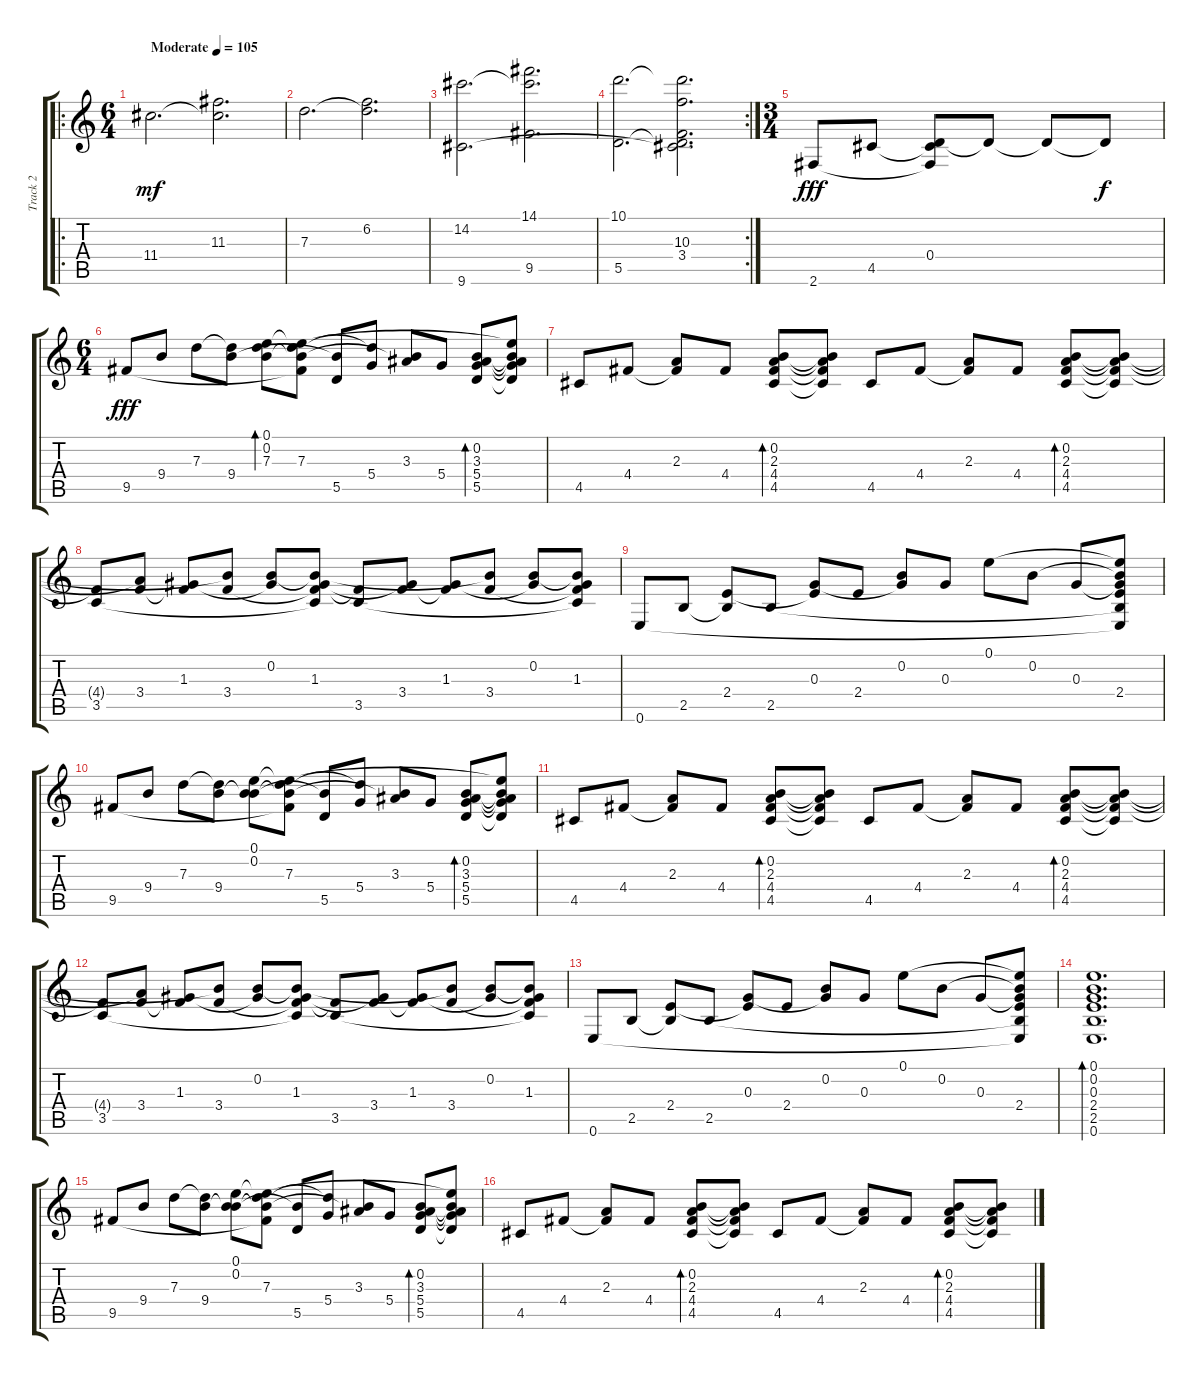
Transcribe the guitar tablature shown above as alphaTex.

\track ("Track 2" "Track 2") {instrument acousticguitarsteel}
\staff {score tabs}
\tuning (E4 B3 G3 D3 A2 E2) {hide}
\ro
\ts (6 4)
\tempo (105 "Moderate")
\clef g2
\ks c
11.4.2{d dy mf instrument orchestralharp} (11.3 11.4{t}).2{d} |
7.3.2{d} (6.2 7.3{t}).2{d} |
(14.2 9.6).2{d} (14.1 14.2{t} 9.5).2{d} |
\rc 2
(10.1 5.5).2{d} (10.1{t} 10.3 3.4 5.5{t} 9.6{t}).2{d} |
\ts (3 4)
2.6.8{dy fff instrument acousticguitarsteel} 4.5.8 (0.4 4.5{t} 2.6{t}).8 0.4{t}.8 0.4{t}.8 0.4{t}.8{dy f} |
\ts (6 4)
9.5.8{dy fff instrument acousticguitarsteel} 9.4.8 7.3.8 (7.3{t} 9.4).8 (0.1 0.2 7.3).8{bd 480} (0.1{t} 0.2{t} 7.3 9.5{t}).8 (9.4{t} 5.5).8 (7.3{t} 5.4).8 (0.2{t} 3.3).8 5.4.8 (0.2 3.3 5.4 5.5).8{bd 480} (0.1{t} 0.2{t} 3.3{t} 5.4{t} 5.5{t}).8 |
4.5.8 4.4.8 (2.3 4.4{t}).8 4.4.8 (0.2 2.3 4.4 4.5).8{bd 480} (0.2{t} 2.3{t} 4.4{t} 4.5{t}).8 4.5.8 4.4.8 (2.3 4.4{t}).8 4.4.8 (0.2 2.3 4.4 4.5).8{bd 480} (0.2{t} 2.3{t} 4.4{t} 4.5{t}).8 |
(4.4{t} 3.5).8 (2.3{t} 3.4).8 (1.3 3.4{t}).8 (0.2{t} 3.4).8 (0.2 1.3{t}).8 (0.2{t} 1.3 3.4{t} 3.5{t}).8 (3.4{t} 3.5).8 (1.3{t} 3.4).8 (1.3 3.4{t}).8 (0.2{t} 3.4).8 (0.2 1.3{t}).8 (0.2{t} 1.3 3.4{t} 3.5{t}).8 |
0.6.8 2.5.8 (2.4 2.5{t}).8 2.5.8 (0.3 2.4{t}).8 2.4.8 (0.2 0.3{t}).8 0.3.8 0.1.8 0.2.8 0.3.8 (0.1{t} 0.2{t} 0.3{t} 2.4 2.5{t} 0.6{t}).8 |
9.5.8 9.4.8 7.3.8 (7.3{t} 9.4).8 (0.1 0.2 9.4{t}).8 (0.1{t} 0.2{t} 7.3 9.5{t}).8 (9.4{t} 5.5).8 (7.3{t} 5.4).8 (0.2{t} 3.3).8 5.4.8 (0.2 3.3 5.4 5.5).8{bd 480} (0.1{t} 0.2{t} 3.3{t} 5.4{t} 5.5{t}).8 |
4.5.8 4.4.8 (2.3 4.4{t}).8 4.4.8 (0.2 2.3 4.4 4.5).8{bd 480} (0.2{t} 2.3{t} 4.4{t} 4.5{t}).8 4.5.8 4.4.8 (2.3 4.4{t}).8 4.4.8 (0.2 2.3 4.4 4.5).8{bd 480} (0.2{t} 2.3{t} 4.4{t} 4.5{t}).8 |
(4.4{t} 3.5).8 (2.3{t} 3.4).8 (1.3 3.4{t}).8 (0.2{t} 3.4).8 (0.2 1.3{t}).8 (0.2{t} 1.3 3.4{t} 3.5{t}).8 (3.4{t} 3.5).8 (1.3{t} 3.4).8 (1.3 3.4{t}).8 (0.2{t} 3.4).8 (0.2 1.3{t}).8 (0.2{t} 1.3 3.4{t} 3.5{t}).8 |
0.6.8 2.5.8 (2.4 2.5{t}).8 2.5.8 (0.3 2.4{t}).8 2.4.8 (0.2 0.3{t}).8 0.3.8 0.1.8 0.2.8 0.3.8 (0.1{t} 0.2{t} 0.3{t} 2.4 2.5{t} 0.6{t}).8 |
(0.1 0.2 0.3 2.4 2.5 0.6).1{d bd 480} |
9.5.8 9.4.8 7.3.8 (7.3{t} 9.4).8 (0.1 0.2 9.4{t}).8 (0.1{t} 0.2{t} 7.3 9.5{t}).8 (9.4{t} 5.5).8 (7.3{t} 5.4).8 (0.2{t} 3.3).8 5.4.8 (0.2 3.3 5.4 5.5).8{bd 480} (0.1{t} 0.2{t} 3.3{t} 5.4{t} 5.5{t}).8 |
4.5.8 4.4.8 (2.3 4.4{t}).8 4.4.8 (0.2 2.3 4.4 4.5).8{bd 480} (0.2{t} 2.3{t} 4.4{t} 4.5{t}).8 4.5.8 4.4.8 (2.3 4.4{t}).8 4.4.8 (0.2 2.3 4.4 4.5).8{bd 480} (0.2{t} 2.3{t} 4.4{t} 4.5{t}).8
